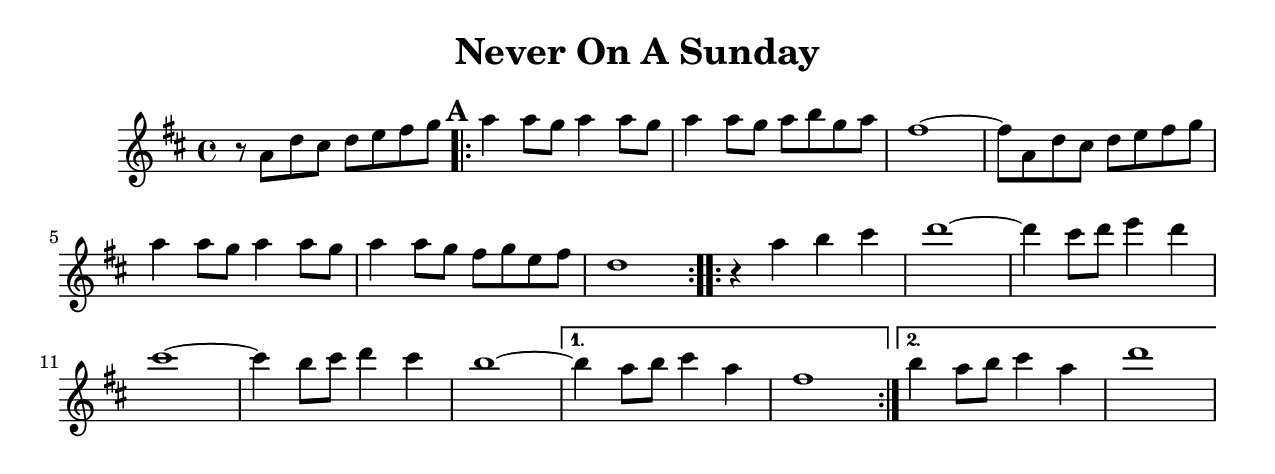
\version "2.18.0"
\include "english.ly"
\paper{
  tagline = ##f
  print-all-headers = ##t
  #(set-paper-size "letter")
}
date = #(strftime "%d-%m-%Y" (localtime (current-time)))

%\markup{ \italic{ " Updated " \date  }  }

%\markup{ Got something to say? }

global = {
  \clef treble
  \key d \major
  \time 4/4
  \set Score.markFormatter = #format-mark-box-alphabet
}

%#################################### Melody ########################
melody = \relative c'' {
  \global
  \partial 4*4 r8 a d cs d e fs g|
  %lead in notes

  \repeat volta 2{
    \mark \default
    a4 a8 g a4 a8 g
    a4 a8 g a b g a|
    fs1~

    fs8 a, d cs d e fs g|
    a4 a8 g a4 a8 g
    a4 a8 g fs g e fs|
    d1


  }
  %\alternative { { }{ } }

  \repeat volta 2{
    r4 a' b cs
    d1~
    d4 cs8 d e4 d|
    cs1~
    cs4 b8 cs d4 cs|
    b1~


  }
  \alternative {
    {
      b4 a8 b cs4 a
      fs1
    }

    {
      b4 a8 b cs4 a
      d1
    }
  }

}
%################################# Lyrics #####################
%\addlyrics{  }
%################################# Chords #######################
harmonies = \chordmode {

}

\score {
  <<
    \new ChordNames {
      \set chordChanges = ##t
      \harmonies
    }
    \new Staff
    \melody
  >>
  \header{
    title= "Never On A Sunday"
    subtitle=""
    composer= ""
    instrument =""
    arranger= ""
  }
  \layout{indent = 1.0\cm}
  \midi {
    \tempo 4 = 120

    % \midi { }
  }
}
%{
% more verses:
\markup{}
\markup {
  \fill-line {
    \hspace #0.1 % distance from left margin
    \column {
      \line { "1."
	\column {
	  ""
	}
      }
      \hspace #0.2 % vertical distance between verses
      \line { "2."
	\column {
	 ""
	}
      }
    }
    \hspace #0.1  % horiz. distance between columns
    \column {
      \line { "3."
	\column {
	  ""
	}
      }
      \hspace #0.2 % distance between verses
      \line { "4."
	\column {
	 ""
	}
      }
    }
    \hspace #0.1 % distance to right margin
  }
}

%}
